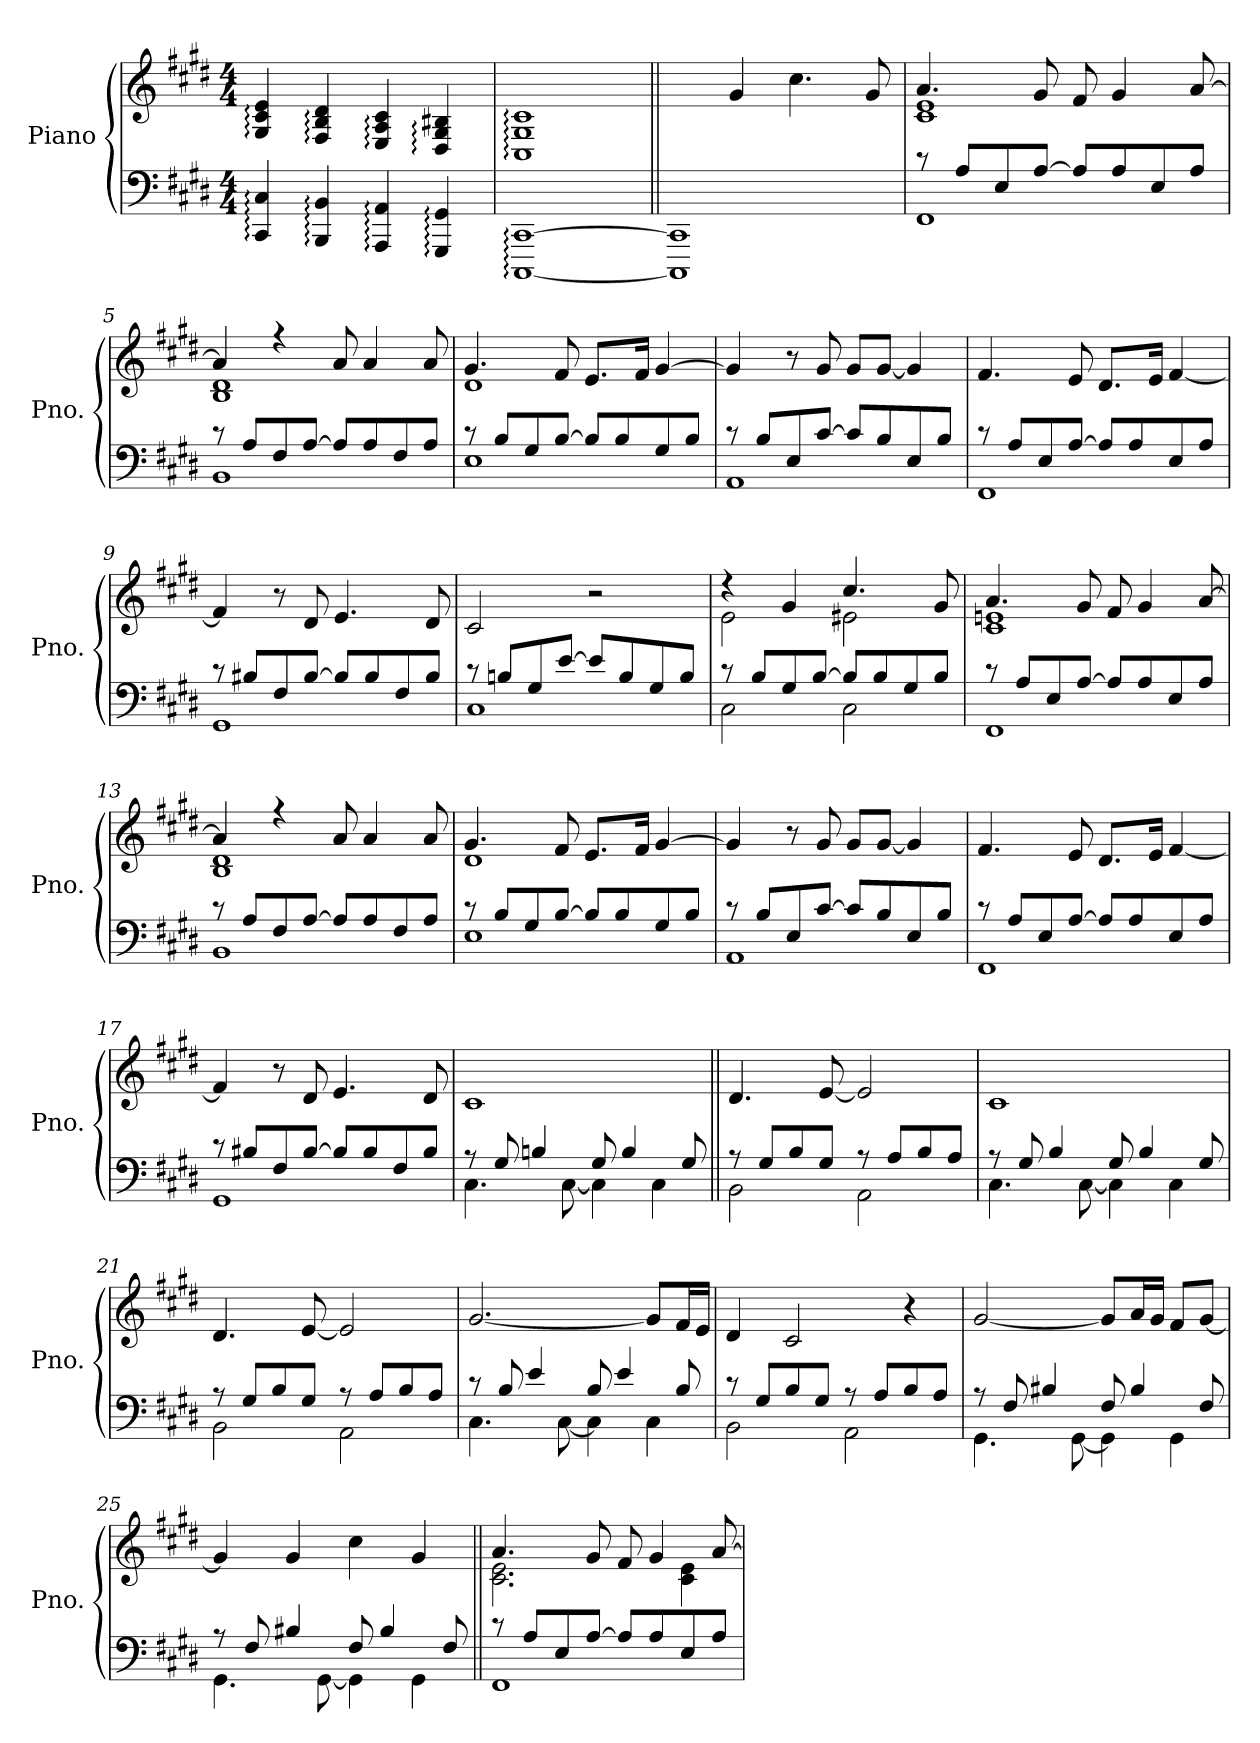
**kern	**kern
*part1	*part1
*staff2	*staff1
*I"Piano	*
*I'Pno.	*
*clefF4	*clefG2
*k[f#c#g#d#]	*k[f#c#g#d#]
*c#:	*c#:
*M4/4	*M4/4
*MM100	*MM100
=1	=1
4CC#/: 4C#/:	4G#/: 4c#/: 4e/:
4BBB/: 4BB/:	4F#/: 4B/: 4d#/:
4AAA/: 4AA/:	4E/: 4A/: 4c#/:
4GGG#/: 4GG#/:	4D#/: 4G#/: 4B#X/:
=2	=2
[1CCC#: [1CC#:	1C#: 1G#: 1c#:
=3||	=3||
*	*^
1CCC#] 1CC#]	4ryy	4ryy
.	4g#/	4ryy
.	4.cc#\	2ryy
.	8g#/	.
=4	=4	=4
*^	*	*
8r	1FF#	4.a/	1c# 1e
8A/L	.	.	.
8E/	.	.	.
[8A/J	.	8g#/	.
8A/L]	.	8f#/	.
8A/	.	4g#/	.
8E/	.	.	.
8A/J	.	[8a/	.
=5	=5	=5	=5
8r	1BB	4a/]	1B 1d#
8A/L	.	.	.
8F#/	.	4r	.
[8A/J	.	.	.
8A/L]	.	8a/	.
8A/	.	4a/	.
8F#/	.	.	.
8A/J	.	8a/	.
!!LO:LB:g=z	!!
=6	=6	=6	=6
8r	1E	4.g#/	1d#
8B/L	.	.	.
8G#/	.	.	.
[8B/J	.	8f#/	.
8B/L]	.	8.e/L	.
8B/	.	.	.
.	.	16f#/Jk	.
8G#/	.	[4g#/	.
8B/J	.	.	.
*	*	*v	*v
=7	=7	=7
8r	1AA	4g#/]
8B/L	.	.
8E/	.	8r
[8c#/J	.	8g#/
8c#/L]	.	8g#/L
8B/	.	[8g#/J
8E/	.	4g#/]
8B/J	.	.
=8	=8	=8
8r	1FF#	4.f#/
8A/L	.	.
8E/	.	.
[8A/J	.	8e/
8A/L]	.	8.d#/L
8A/	.	.
.	.	16e/Jk
8E/	.	[4f#/
8A/J	.	.
=9	=9	=9
8r	1GG#	4f#/]
8B#X/L	.	.
8F#/	.	8r
[8B#/J	.	8d#/
8B#/L]	.	4.e/
8B#/	.	.
8F#/	.	.
8B#/J	.	8d#/
!!LO:LB:g=z
=10	=10	=10
8r	1C#	2c#/
8Bn/L	.	.
8G#/	.	.
[8e/J	.	.
8e/L]	.	2r
8B/	.	.
8G#/	.	.
8B/J	.	.
=11	=11	=11
*	*	*^
8r	2C#\	4r	2e\
8B/L	.	.	.
8G#/	.	4g#/	.
[8B/J	.	.	.
8B/L]	2C#\	4.cc#/	2e#X\
8B/	.	.	.
8G#/	.	.	.
8B/J	.	8g#/	.
=12	=12	=12	=12
8r	1FF#	4.a/	1c# 1en
8A/L	.	.	.
8E/	.	.	.
[8A/J	.	8g#/	.
8A/L]	.	8f#/	.
8A/	.	4g#/	.
8E/	.	.	.
8A/J	.	[8a/	.
=13	=13	=13	=13
8r	1BB	4a/]	1B 1d#
8A/L	.	.	.
8F#/	.	4r	.
[8A/J	.	.	.
8A/L]	.	8a/	.
8A/	.	4a/	.
8F#/	.	.	.
8A/J	.	8a/	.
!!LO:LB:g=z	!!
=14	=14	=14	=14
8r	1E	4.g#/	1d#
8B/L	.	.	.
8G#/	.	.	.
[8B/J	.	8f#/	.
8B/L]	.	8.e/L	.
8B/	.	.	.
.	.	16f#/Jk	.
8G#/	.	[4g#/	.
8B/J	.	.	.
*	*	*v	*v
=15	=15	=15
8r	1AA	4g#/]
8B/L	.	.
8E/	.	8r
[8c#/J	.	8g#/
8c#/L]	.	8g#/L
8B/	.	[8g#/J
8E/	.	4g#/]
8B/J	.	.
=16	=16	=16
8r	1FF#	4.f#/
8A/L	.	.
8E/	.	.
[8A/J	.	8e/
8A/L]	.	8.d#/L
8A/	.	.
.	.	16e/Jk
8E/	.	[4f#/
8A/J	.	.
=17	=17	=17
8r	1GG#	4f#/]
8B#X/L	.	.
8F#/	.	8r
[8B#/J	.	8d#/
8B#/L]	.	4.e/
8B#/	.	.
8F#/	.	.
8B#/J	.	8d#/
!!LO:LB:g=z
=18	=18	=18
8r	4.C#\	1c#
8G#/	.	.
4Bn/	.	.
.	[8C#\	.
8G#/	4C#\]	.
4B/	.	.
.	4C#\	.
8G#/	.	.
=19||	=19||	=19||
8r	2BB\	4.d#/
8G#/L	.	.
8B/	.	.
8G#/J	.	[8e/
8r	2AA\	2e/]
8A/L	.	.
8B/	.	.
8A/J	.	.
=20	=20	=20
8r	4.C#\	1c#
8G#/	.	.
4B/	.	.
.	[8C#\	.
8G#/	4C#\]	.
4B/	.	.
.	4C#\	.
8G#/	.	.
=21	=21	=21
8r	2BB\	4.d#/
8G#/L	.	.
8B/	.	.
8G#/J	.	[8e/
8r	2AA\	2e/]
8A/L	.	.
8B/	.	.
8A/J	.	.
!!LO:LB:g=z
=22	=22	=22
8r	4.C#\	[2.g#/
8B/	.	.
4e/	.	.
.	[8C#\	.
8B/	4C#\]	.
4e/	.	.
.	4C#\	8g#/L]
8B/	.	16f#/L
.	.	16e/JJ
=23	=23	=23
8r	2BB\	4d#/
8G#/L	.	.
8B/	.	2c#/
8G#/J	.	.
8r	2AA\	.
8A/L	.	.
8B/	.	4r
8A/J	.	.
=24	=24	=24
8r	4.GG#\	[2g#/
8F#/	.	.
4B#X/	.	.
.	[8GG#\	.
8F#/	4GG#\]	8g#/L]
4B#/	.	16a/L
.	.	16g#/JJ
.	4GG#\	8f#/L
8F#/	.	[8g#/J
=25	=25	=25
8r	4.GG#\	4g#/]
8F#/	.	.
4B#X/	.	4g#/
.	[8GG#\	.
8F#/	4GG#\]	4cc#\
4B#/	.	.
.	4GG#\	4g#/
8F#/	.	.
!!LO:PB:g=z
=26||	=26||	=26||
*	*	*^
8r	1FF#	4.a/	2.c#\ 2.e\
8A/L	.	.	.
8E/	.	.	.
[8A/J	.	8g#/	.
8A/L]	.	8f#/	.
8A/	.	4g#/	.
8E/	.	.	4c#\ 4e\
8A/J	.	[8a/	.
*v	*v	*	*
*	*v	*v
=	=
*-	*-
